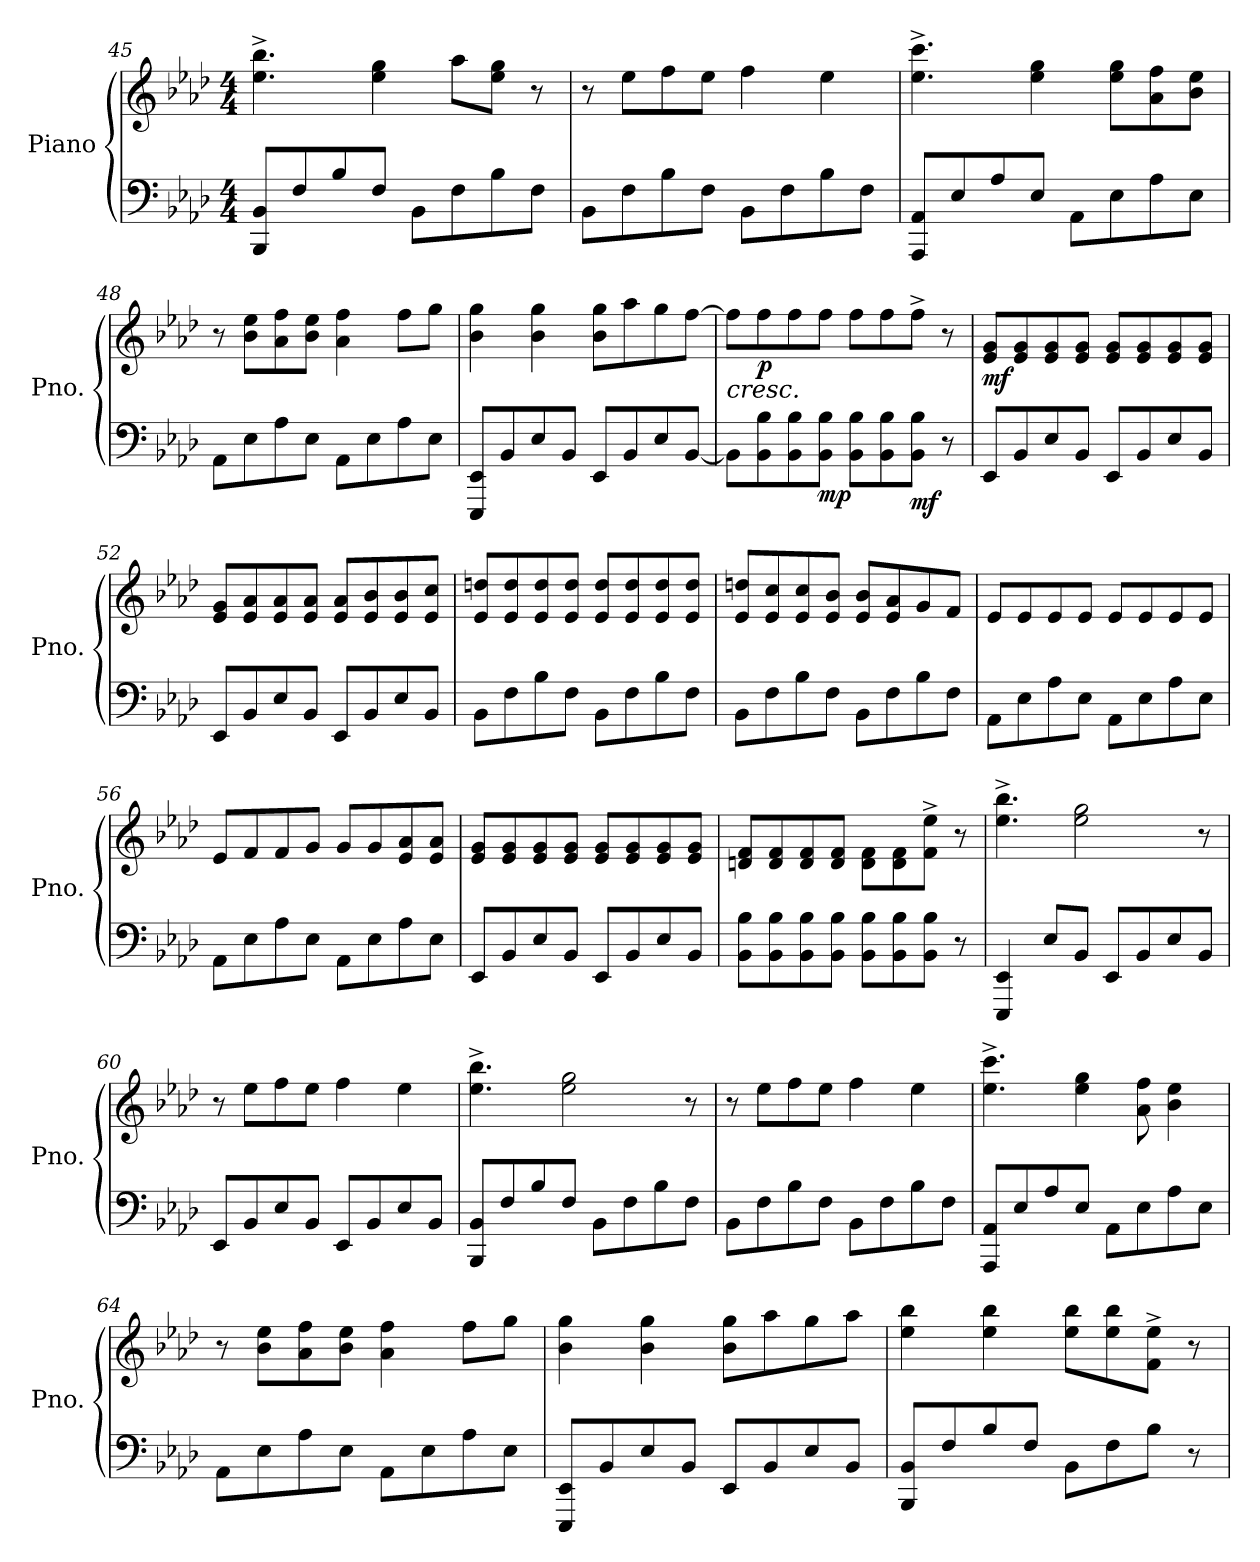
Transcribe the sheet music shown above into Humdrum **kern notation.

**kern	**kern	**dynam
*part1	*part1	*part1
*staff2	*staff1	*staff1/2
*I"Piano	*	*
*I'Pno.	*	*
*clefF4	*clefG2	*
*k[b-e-a-d-]	*k[b-e-a-d-]	*
*M4/4	*M4/4	*
=45	=45	=45
8BBB-/ 8BB-/L	4.ee-\^ 4.bb-\^	.
8F/	.	.
8B-/	.	.
8F/J	4ee-\ 4gg\	.
8BB-\L	.	.
8F\	8aa-\L	.
8B-\	8ee-\ 8gg\J	.
8F\J	8r	.
=46	=46	=46
8BB-\L	8r	.
8F\	8ee-\L	.
8B-\	8ff\	.
8F\J	8ee-\J	.
8BB-\L	4ff\	.
8F\	.	.
8B-\	4ee-\	.
8F\J	.	.
=47	=47	=47
8AAA-/ 8AA-/L	4.ee-\^ 4.ccc\^	.
8E-/	.	.
8A-/	.	.
8E-/J	4ee-\ 4gg\	.
8AA-\L	.	.
8E-\	8ee-\ 8gg\L	.
8A-\	8a-\ 8ff\	.
8E-\J	8b-\ 8ee-\J	.
=48	=48	=48
8AA-\L	8r	.
8E-\	8b-\ 8ee-\L	.
8A-\	8a-\ 8ff\	.
8E-\J	8b-\ 8ee-\J	.
8AA-\L	4a-\ 4ff\	.
8E-\	.	.
8A-\	8ff\L	.
8E-\J	8gg\J	.
!!LO:PB:g=z
=49	=49	=49
8EEE-/ 8EE-/L	4b-\ 4gg\	.
8BB-/	.	.
8E-/	4b-\ 4gg\	.
8BB-/J	.	.
8EE-/L	8b-\ 8gg\L	.
8BB-/	8aa-\	.
8E-/	8gg\	.
[8BB-/J	[8ff\J	.
=50	=50	=50
!	!	!LO:HP:b
8BB-\L]	8ff\L]	<
!	!	!LO:DY:b
8BB-\ 8B-\	8ff\	p
8BB-\ 8B-\	8ff\	.
!	!	!LO:DY:b=2
8BB-\ 8B-\J	8ff\J	mp
8BB-\ 8B-\L	8ff\L	.
8BB-\ 8B-\	8ff\	.
!	!	!LO:DY:b=2
8BB-\ 8B-\J	8ff^\J	mf
8r	8r	.
.	.	[
=51	=51	=51
!	!	!LO:DY:b
8EE-/L	8e-/ 8g/L	mf
8BB-/	8e-/ 8g/	.
8E-/	8e-/ 8g/	.
8BB-/J	8e-/ 8g/J	.
8EE-/L	8e-/ 8g/L	.
8BB-/	8e-/ 8g/	.
8E-/	8e-/ 8g/	.
8BB-/J	8e-/ 8g/J	.
=52	=52	=52
8EE-/L	8e-/ 8g/L	.
8BB-/	8e-/ 8a-/	.
8E-/	8e-/ 8a-/	.
8BB-/J	8e-/ 8a-/J	.
8EE-/L	8e-/ 8a-/L	.
8BB-/	8e-/ 8b-/	.
8E-/	8e-/ 8b-/	.
8BB-/J	8e-/ 8cc/J	.
=53	=53	=53
8BB-\L	8e-/ 8ddn/L	.
8F\	8e-/ 8dd/	.
8B-\	8e-/ 8dd/	.
8F\J	8e-/ 8dd/J	.
8BB-\L	8e-/ 8dd/L	.
8F\	8e-/ 8dd/	.
8B-\	8e-/ 8dd/	.
8F\J	8e-/ 8dd/J	.
!!LO:LB:g=z
=54	=54	=54
8BB-\L	8e-/ 8ddn/L	.
8F\	8e-/ 8cc/	.
8B-\	8e-/ 8cc/	.
8F\J	8e-/ 8b-/J	.
8BB-\L	8e-/ 8b-/L	.
8F\	8e-/ 8a-/	.
8B-\	8g/	.
8F\J	8f/J	.
=55	=55	=55
8AA-\L	8e-/L	.
8E-\	8e-/	.
8A-\	8e-/	.
8E-\J	8e-/J	.
8AA-\L	8e-/L	.
8E-\	8e-/	.
8A-\	8e-/	.
8E-\J	8e-/J	.
=56	=56	=56
8AA-\L	8e-/L	.
8E-\	8f/	.
8A-\	8f/	.
8E-\J	8g/J	.
8AA-\L	8g/L	.
8E-\	8g/	.
8A-\	8e-/ 8a-/	.
8E-\J	8e-/ 8a-/J	.
=57	=57	=57
8EE-/L	8e-/ 8g/L	.
8BB-/	8e-/ 8g/	.
8E-/	8e-/ 8g/	.
8BB-/J	8e-/ 8g/J	.
8EE-/L	8e-/ 8g/L	.
8BB-/	8e-/ 8g/	.
8E-/	8e-/ 8g/	.
8BB-/J	8e-/ 8g/J	.
=58	=58	=58
8BB-\ 8B-\L	8dn/ 8f/L	.
8BB-\ 8B-\	8d/ 8f/	.
8BB-\ 8B-\	8d/ 8f/	.
8BB-\ 8B-\J	8d/ 8f/J	.
8BB-\ 8B-\L	8d\ 8f\L	.
8BB-\ 8B-\	8d\ 8f\	.
8BB-\ 8B-\J	8f\^ 8ee-\^J	.
8r	8r	.
!!LO:LB:g=z
=59	=59	=59
4EEE-/ 4EE-/	4.ee-\^ 4.bb-\^	.
8E-/L	.	.
8BB-/J	2ee-\ 2gg\	.
8EE-/L	.	.
8BB-/	.	.
8E-/	.	.
8BB-/J	8r	.
=60	=60	=60
8EE-/L	8r	.
8BB-/	8ee-\L	.
8E-/	8ff\	.
8BB-/J	8ee-\J	.
8EE-/L	4ff\	.
8BB-/	.	.
8E-/	4ee-\	.
8BB-/J	.	.
=61	=61	=61
8BBB-/ 8BB-/L	4.ee-\^ 4.bb-\^	.
8F/	.	.
8B-/	.	.
8F/J	2ee-\ 2gg\	.
8BB-\L	.	.
8F\	.	.
8B-\	.	.
8F\J	8r	.
=62	=62	=62
8BB-\L	8r	.
8F\	8ee-\L	.
8B-\	8ff\	.
8F\J	8ee-\J	.
8BB-\L	4ff\	.
8F\	.	.
8B-\	4ee-\	.
8F\J	.	.
=63	=63	=63
8AAA-/ 8AA-/L	4.ee-\^ 4.ccc\^	.
8E-/	.	.
8A-/	.	.
8E-/J	4ee-\ 4gg\	.
8AA-\L	.	.
8E-\	8a-\ 8ff\	.
8A-\	4b-\ 4ee-\	.
8E-\J	.	.
!!LO:LB:g=z
=64	=64	=64
8AA-\L	8r	.
8E-\	8b-\ 8ee-\L	.
8A-\	8a-\ 8ff\	.
8E-\J	8b-\ 8ee-\J	.
8AA-\L	4a-\ 4ff\	.
8E-\	.	.
8A-\	8ff\L	.
8E-\J	8gg\J	.
=65	=65	=65
8EEE-/ 8EE-/L	4b-\ 4gg\	.
8BB-/	.	.
8E-/	4b-\ 4gg\	.
8BB-/J	.	.
8EE-/L	8b-\ 8gg\L	.
8BB-/	8aa-\	.
8E-/	8gg\	.
8BB-/J	8aa-\J	.
=66	=66	=66
8BBB-/ 8BB-/L	4ee-\ 4bb-\	.
8F/	.	.
8B-/	4ee-\ 4bb-\	.
8F/J	.	.
8BB-\L	8ee-\ 8bb-\L	.
8F\	8ee-\ 8bb-\	.
8B-\J	8f\^ 8ee-\^J	.
8r	8r	.
=	=	=
*-	*-	*-
